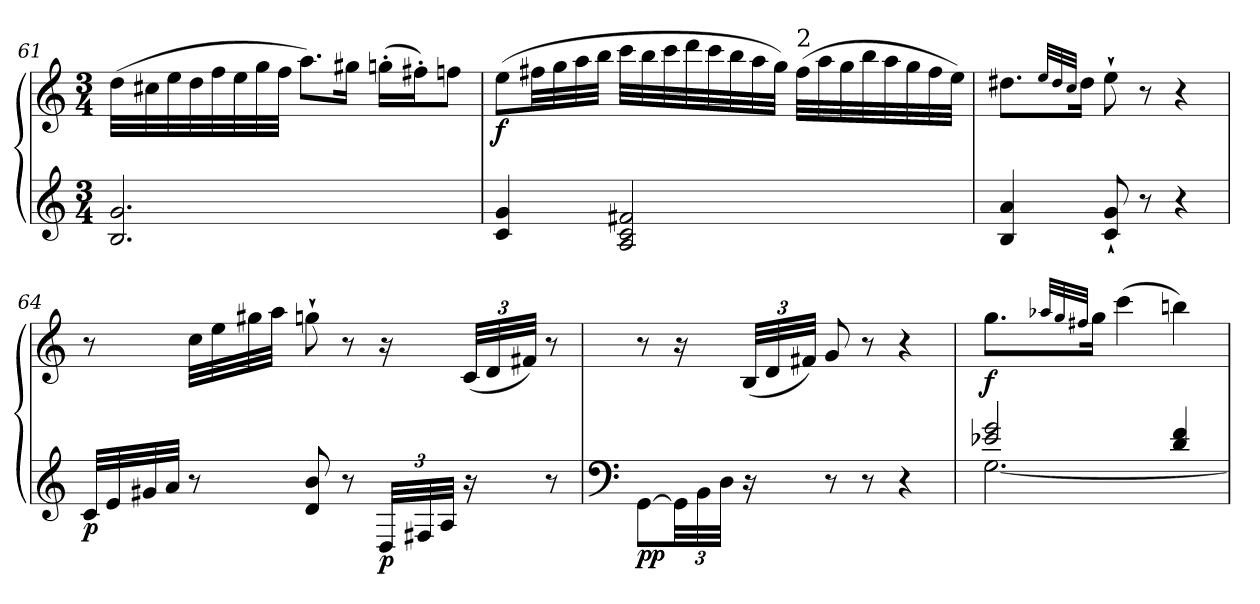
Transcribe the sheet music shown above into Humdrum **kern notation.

**kern	**kern	**dynam
*part1	*part1	*part1
*staff2	*staff1	*staff1/2
*clefG2	*clefG2	*
*k[]	*k[]	*
*C:	*C:	*
*M3/4	*M3/4	*
=61	=61	=61
2.B/ 2.g/	(>32dd\LLL	.
.	32cc#X\	.
.	32ee\	.
.	32dd\	.
.	32ff\	.
.	32ee\	.
.	32gg\	.
.	32ff\JJJ	.
.	8.aa\L)	.
.	16gg#X\Jk	.
.	(>16ggn'\LL	.
.	16ff#X'\J)	.
.	8ffn\J	.
!!LO:PB:g=z
=62	=62	=62
!	!	!LO:DY:b
4c/ 4g/	(>8ee\L	f
.	32ff#X\LL	.
.	32gg\	.
.	32aa\	.
.	32bb\JJJ	.
2A/ 2c/ 2f#X/	32ccc\LLL	.
.	32bb\	.
.	32ccc\	.
.	32ddd\	.
.	32ccc\	.
.	32bb\	.
.	32aa\	.
.	32gg\JJJ)	.
!	!LO:TX:a:t=2	!
.	(>32ff#\LLL	.
.	32aa\	.
.	32gg\	.
.	32bb\	.
.	32aa\	.
.	32gg\	.
.	32ff#\	.
.	32ee\JJJ)	.
=63	=63	=63
4B/ 4a/	8.dd#X\L	.
.	32qee/LLL	.
.	32qdd#/	.
.	32qcc/JJJ	.
.	16dd#\Jk	.
8c/` 8g/`	8ee`\	.
8r	8r	.
4r	4r	.
!!LO:LB:g=z
=64	=64	=64
!	!	!LO:DY:b=2
32c/LLL	8r	p
32e/	.	.
32g#X/	.	.
32a/JJJ	.	.
8r	32cc\LLL	.
.	32ee\	.
.	32gg#X\	.
.	32aa\JJJ	.
8d/ 8b/	8ggn`\	.
8r	8r	.
*Xbrackettup	*	*
!	!	!LO:DY:b=2
48D/LLL	16r	p
48F#X/	.	.
48A/JJJ	.	.
*	*Xbrackettup	*
16r	(<48c/LLL	.
.	48d/	.
.	48f#X/JJJ)	.
8r	8r	.
=65	=65	=65
*clefF4	*	*
!	!	!LO:DY:b=2
[8GG\L	8r	pp
48GG\LL]	16r	.
48BB\	.	.
48D\JJJ	.	.
16r	(<48B/LLL	.
.	48d/	.
.	48f#X/JJJ)	.
8r	8g/	.
8r	8r	.
4r	4r	.
=66	=66	=66
*^	*	*
!	!	!	!LO:DY:b
2e-X/ 2g/	[2.G\	8.gg\L	f
.	.	32qaa-X/LLL	.
.	.	32qgg/	.
.	.	32qff#X/JJJ	.
.	.	16gg\Jk	.
.	.	(>4ccc\	.
4d/ 4f/	.	4bbni\)	.
*v	*v	*	*
=	=	=
*-	*-	*-
